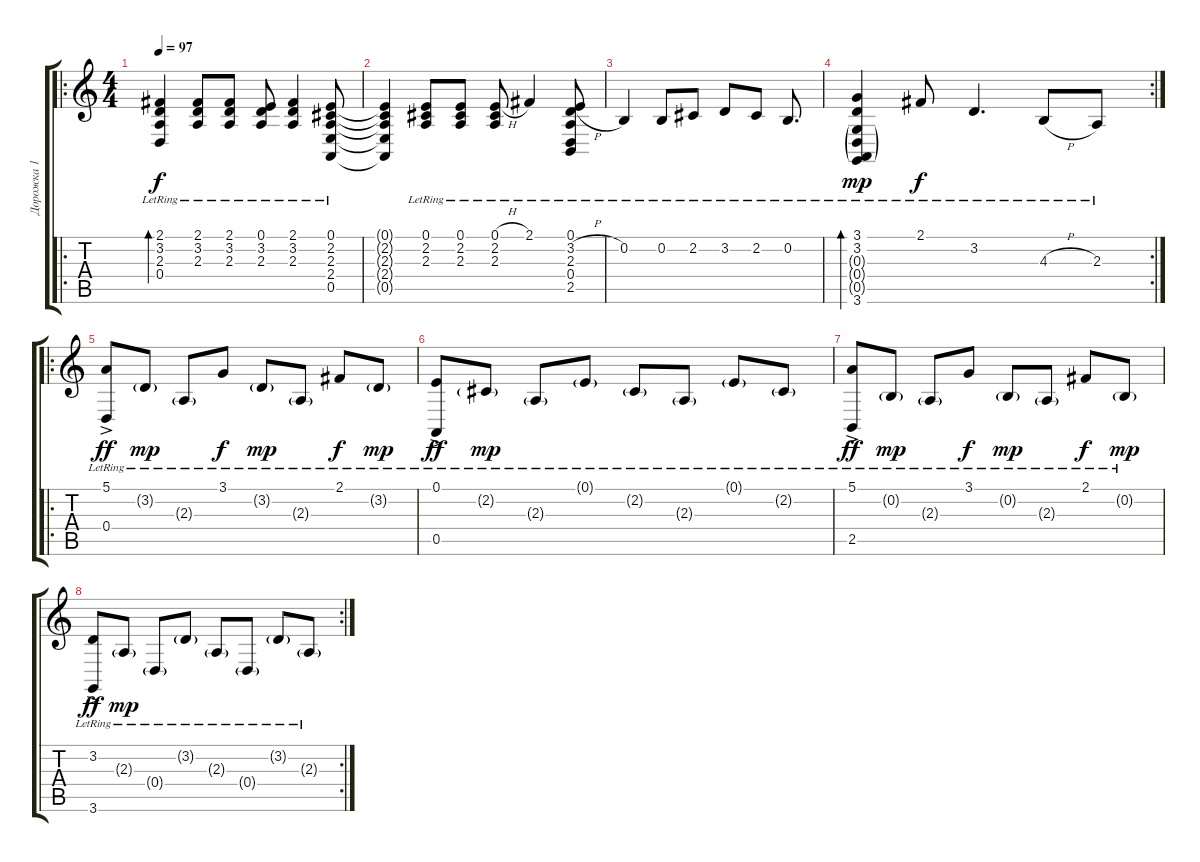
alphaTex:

\track ("Дорожка 1" "Дорожка 1") {instrument pad1newage}
\staff {score tabs}
\tuning (E4 B3 G3 D3 A2 E2) {hide}
\ro
\ts (4 4)
\tempo 97
\clef g2
\ks c
(2.1{lr} 3.2{lr} 2.3{lr} 0.4{lr}).4{bd 60 dy f} (2.1{lr} 3.2{lr} 2.3{lr}).8 (2.1{lr} 3.2{lr} 2.3{lr}).8 (0.1{lr} 3.2{lr} 2.3{lr}).8 (2.1{lr} 3.2{lr} 2.3{lr}).4 (0.1{lr} 2.2{lr} 2.3{lr} 2.4{lr} 0.5{lr}).8 |
(0.1{t} 2.2{t} 2.3{t} 2.4{t} 0.5{t}).4 (0.1{lr} 2.2{lr} 2.3{lr}).8 (0.1{lr} 2.2{lr} 2.3{lr}).8 (0.1{h lr} 2.2{lr} 2.3{lr}).8 2.1{lr}.4 (0.1{lr} 3.2{h lr} 2.3{lr} 0.4{lr} 2.5{lr}).8 |
0.2{lr}.4 0.2{lr}.8 2.2{lr}.8 3.2{lr}.8 2.2{lr}.8 0.2{lr}.8{d} |
\rc 2
(3.1{lr} 3.2{lr} 0.3{g lr} 0.4{g lr} 0.5{g lr} 3.6{lr}).4{bd 60 dy mp} 2.1{lr}.8{dy f} 3.2{lr}.4{d} 4.3{h lr}.8 2.3{lr}.8 |
\ro
(5.1{ac lr} 0.4{lr}).8{dy ff} 3.2{g lr}.8{dy mp} 2.3{g lr}.8 3.1{lr}.8{dy f} 3.2{g lr}.8{dy mp} 2.3{g lr}.8 2.1{lr}.8{dy f} 3.2{g lr}.8{dy mp} |
(0.1{lr} 0.5{ac lr}).8{dy ff} 2.2{g lr}.8{dy mp} 2.3{g lr}.8 0.1{g lr}.8 2.2{g lr}.8 2.3{g lr}.8 0.1{g lr}.8 2.2{g lr}.8 |
(5.1{lr} 2.5{ac lr}).8{dy ff} 0.2{g lr}.8{dy mp} 2.3{g lr}.8 3.1{lr}.8{dy f} 0.2{g lr}.8{dy mp} 2.3{g lr}.8 2.1{lr}.8{dy f} 0.2{g lr}.8{dy mp} |
\rc 2
(3.2{lr} 3.6{ac lr}).8{dy ff} 2.3{g lr}.8{dy mp} 0.4{g lr}.8 3.2{g lr}.8 2.3{g lr}.8 0.4{g lr}.8 3.2{g lr}.8 2.3{g lr}.8
